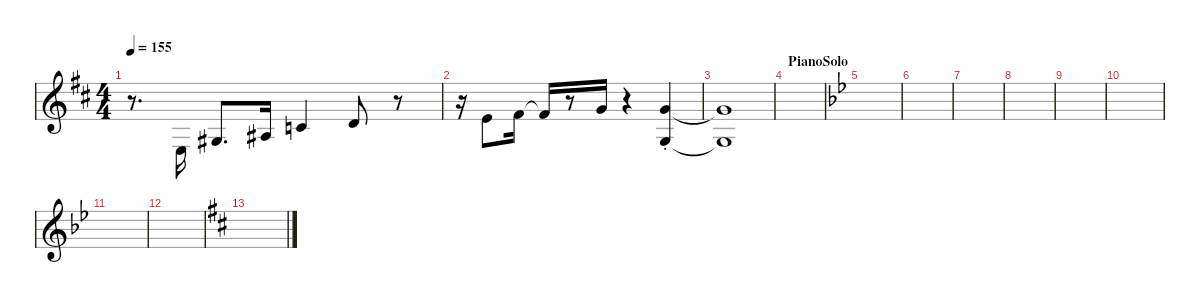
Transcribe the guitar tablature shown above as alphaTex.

\hideDynamics
\bracketExtendMode nobrackets
\singleTrackTrackNamePolicy hidden
\multiTrackTrackNamePolicy hidden
\otherSystemsTrackNameOrientation horizontal
\track ("Voice" "Sax") {instrument altosax}
\staff {score}
\tuning (E4 B3 G3 D3 A2 E2)
\ts (4 4)
\tempo 155
\clef g2
\ks d
r.8{d dy f beam Down} 2.4{acc forcenatural}.16{dy ff beam Up} 1.3{acc #}.8{d beam Up} 3.3{acc #}.16{beam Up} 1.2{acc forcenatural}.4{dy f beam Up} 3.2{acc forcenatural}.8{beam Up} r.8{beam Up} |
r.16{beam Down} 0.1{acc forcenatural}.8{beam Up} 2.1{acc #}.16{beam Up} 2.1{t acc #}.16{beam Up} r.8{beam Up} 3.1{acc forcenatural}.16{dy ff beam Up} r.4{beam Down} (3.1{st acc forcenatural} 0.3{acc forcenatural}).4{dy f beam Up} |
(3.1{t acc forcenatural} 0.3{t acc forcenatural}).1{beam Up} |
\section ("" "PianoSolo")
|
\ks bb
|
|
|
|
|
|
|
|
\ks d
